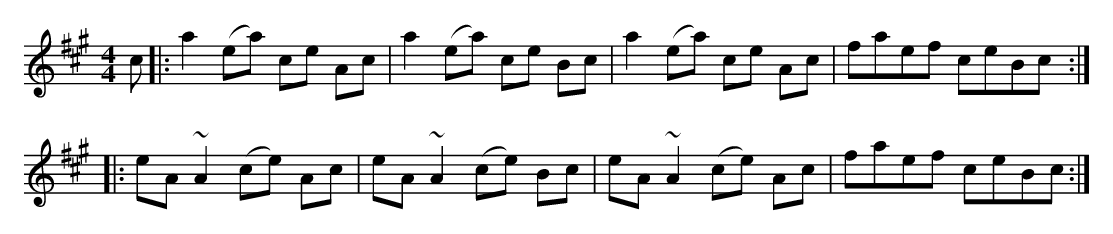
X:1
M:4/4
K:A
c|:a2 (ea) ce Ac|a2 (ea) ce Bc|a2 (ea) ce Ac|faef ceBc:|
|:eA ~A2 (ce) Ac|eA ~A2 (ce) Bc|eA ~A2 (ce) Ac|faef ceBc:|
